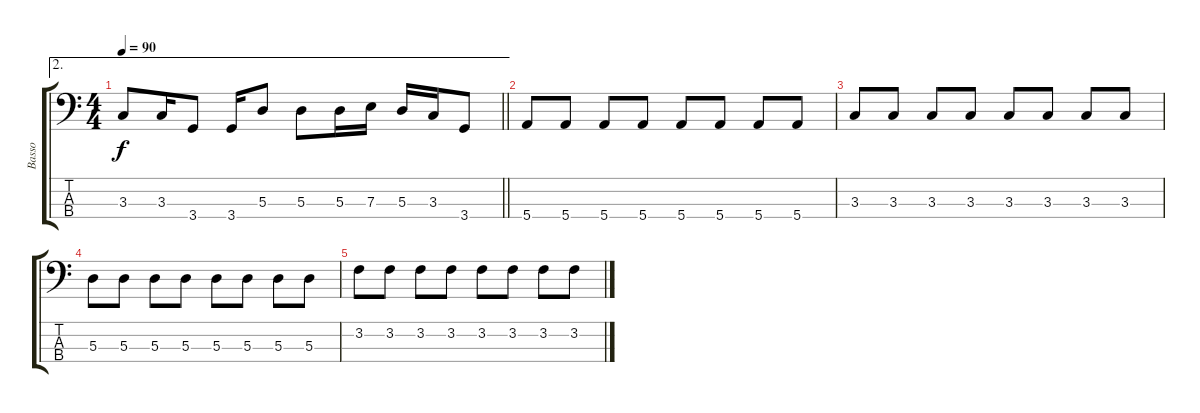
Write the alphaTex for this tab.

\track ("Basso" "Basso") {instrument electricbassfinger}
\staff {score tabs}
\tuning (G2 D2 A1 E1) {hide}
\ae 2
\ts (4 4)
\tempo 90
\clef f4
\barLineRight lightlight
\ks c
3.3.8{dy f} 3.3.16 3.4.8 3.4.16 5.3.8 5.3.8 5.3.16 7.3.16 5.3.16 3.3.16 3.4.8 |
5.4.8 5.4.8 5.4.8 5.4.8 5.4.8 5.4.8 5.4.8 5.4.8 |
3.3.8 3.3.8 3.3.8 3.3.8 3.3.8 3.3.8 3.3.8 3.3.8 |
5.3.8 5.3.8 5.3.8 5.3.8 5.3.8 5.3.8 5.3.8 5.3.8 |
3.2.8 3.2.8 3.2.8 3.2.8 3.2.8 3.2.8 3.2.8 3.2.8
